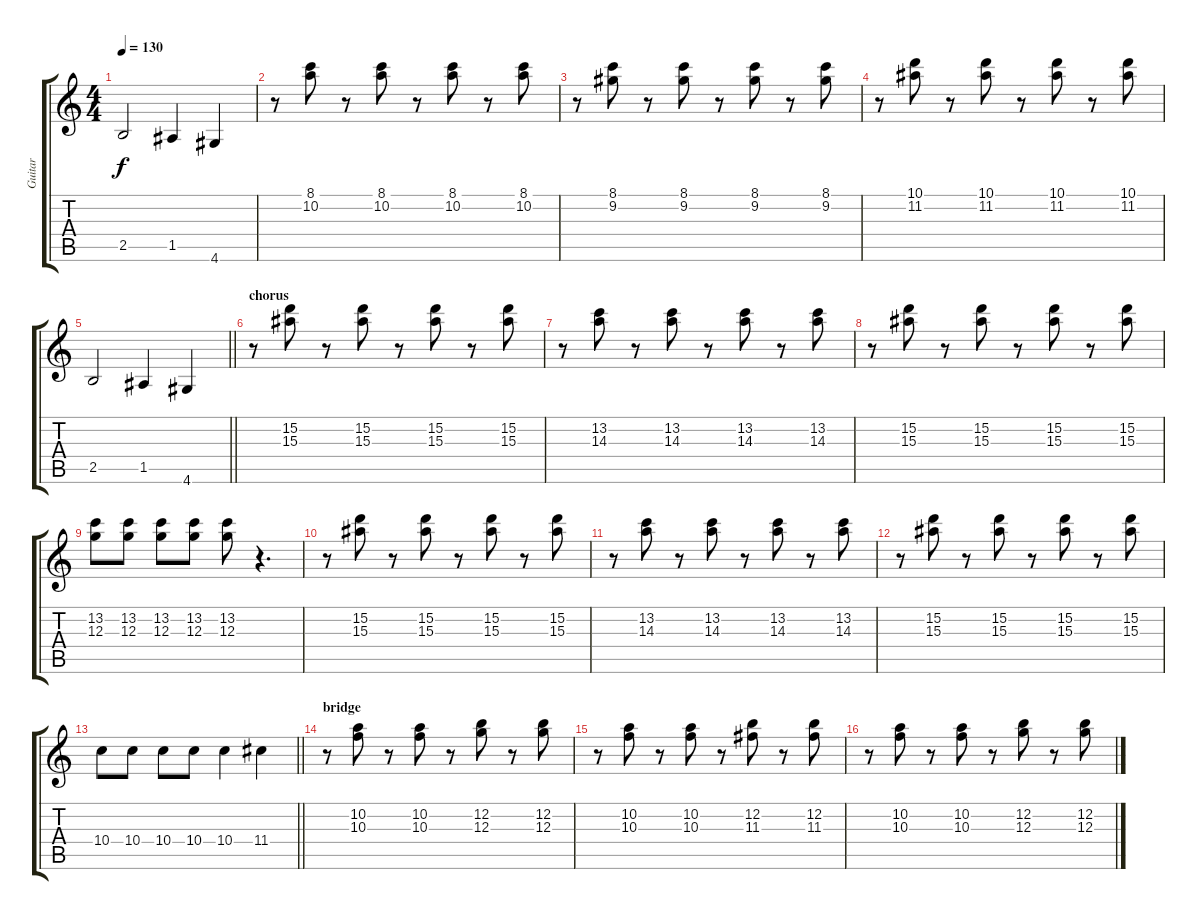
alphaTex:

\track ("Guitar" "Guitar") {instrument electricguitarclean}
\staff {score tabs}
\tuning (E4 B3 G3 D3 A2 E2) {hide}
\ts (4 4)
\tempo 130
\clef g2
\ks c
2.5.2{dy f} 1.5.4 4.6.4 |
r.8 (8.1 10.2).8 r.8 (8.1 10.2).8 r.8 (8.1 10.2).8 r.8 (8.1 10.2).8 |
r.8 (8.1 9.2).8 r.8 (8.1 9.2).8 r.8 (8.1 9.2).8 r.8 (8.1 9.2).8 |
r.8 (10.1 11.2).8 r.8 (10.1 11.2).8 r.8 (10.1 11.2).8 r.8 (10.1 11.2).8 |
\barLineRight lightlight
2.5.2 1.5.4 4.6.4 |
\section ("" "chorus")
r.8 (15.2 15.3).8 r.8 (15.2 15.3).8 r.8 (15.2 15.3).8 r.8 (15.2 15.3).8 |
r.8 (13.2 14.3).8 r.8 (13.2 14.3).8 r.8 (13.2 14.3).8 r.8 (13.2 14.3).8 |
r.8 (15.2 15.3).8 r.8 (15.2 15.3).8 r.8 (15.2 15.3).8 r.8 (15.2 15.3).8 |
(13.2 12.3).8 (13.2 12.3).8 (13.2 12.3).8 (13.2 12.3).8 (13.2 12.3).8 r.4{d} |
r.8 (15.2 15.3).8 r.8 (15.2 15.3).8 r.8 (15.2 15.3).8 r.8 (15.2 15.3).8 |
r.8 (13.2 14.3).8 r.8 (13.2 14.3).8 r.8 (13.2 14.3).8 r.8 (13.2 14.3).8 |
r.8 (15.2 15.3).8 r.8 (15.2 15.3).8 r.8 (15.2 15.3).8 r.8 (15.2 15.3).8 |
\barLineRight lightlight
10.4.8 10.4.8 10.4.8 10.4.8 10.4.4 11.4.4 |
\section ("" "bridge")
r.8 (10.2 10.3).8 r.8 (10.2 10.3).8 r.8 (12.2 12.3).8 r.8 (12.2 12.3).8 |
r.8 (10.2 10.3).8 r.8 (10.2 10.3).8 r.8 (12.2 11.3).8 r.8 (12.2 11.3).8 |
r.8 (10.2 10.3).8 r.8 (10.2 10.3).8 r.8 (12.2 12.3).8 r.8 (12.2 12.3).8
